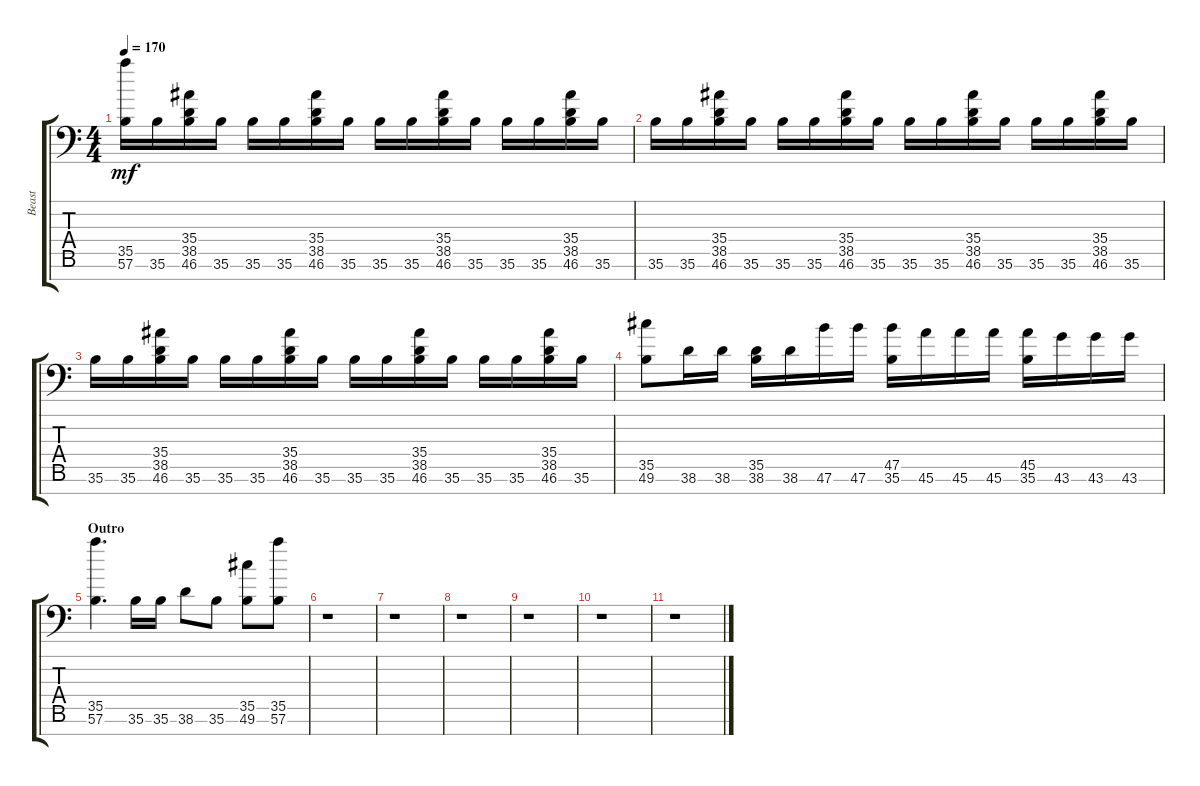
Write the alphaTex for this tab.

\track ("Beast" "Beast") {instrument acousticgrandpiano}
\staff {score tabs}
\tuning (C-1 C-1 C-1 C-1 C-1 C-1 C-1) {hide}
\ts (4 4)
\tempo 170
\clef f4
\ks c
(35.5 57.6).16{dy mf} 35.6.16 (35.4 38.5 46.6).16 35.6.16 35.6.16 35.6.16 (35.4 38.5 46.6).16 35.6.16 35.6.16 35.6.16 (35.4 38.5 46.6).16 35.6.16 35.6.16 35.6.16 (35.4 38.5 46.6).16 35.6.16 |
35.6.16 35.6.16 (35.4 38.5 46.6).16 35.6.16 35.6.16 35.6.16 (35.4 38.5 46.6).16 35.6.16 35.6.16 35.6.16 (35.4 38.5 46.6).16 35.6.16 35.6.16 35.6.16 (35.4 38.5 46.6).16 35.6.16 |
35.6.16 35.6.16 (35.4 38.5 46.6).16 35.6.16 35.6.16 35.6.16 (35.4 38.5 46.6).16 35.6.16 35.6.16 35.6.16 (35.4 38.5 46.6).16 35.6.16 35.6.16 35.6.16 (35.4 38.5 46.6).16 35.6.16 |
(35.5 49.6).8 38.6.16 38.6.16 (35.5 38.6).16 38.6.16 47.6.16 47.6.16 (47.5 35.6).16 45.6.16 45.6.16 45.6.16 (45.5 35.6).16 43.6.16 43.6.16 43.6.16 |
\section ("" "Outro")
(35.5 57.6).4{d} 35.6.16 35.6.16 38.6.8 35.6.8 (35.5 49.6).8 (35.5 57.6).8 |
r.1 |
r.1 |
r.1 |
r.1 |
r.1 |
r.1
